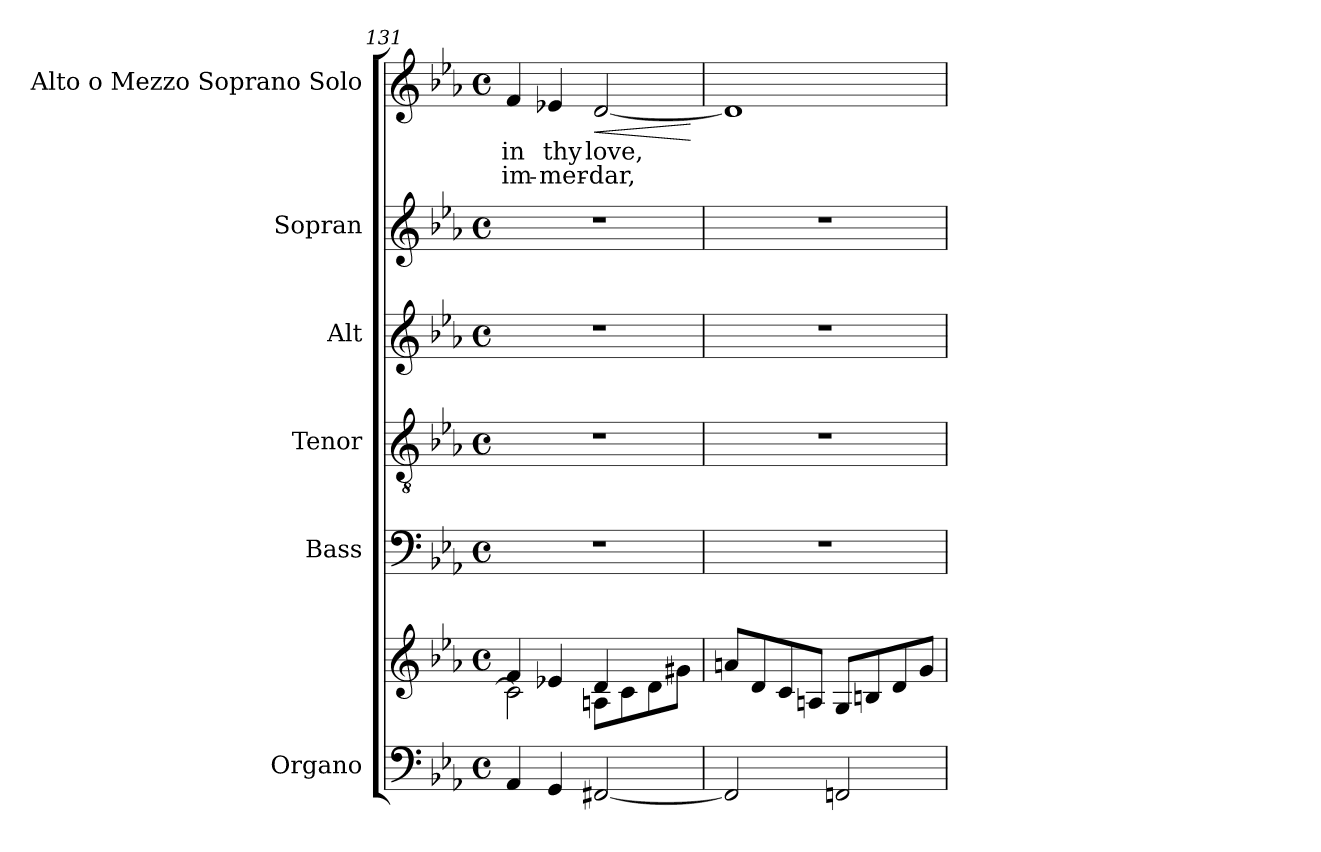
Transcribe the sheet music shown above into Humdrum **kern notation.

**kern	**kern	**kern	**kern	**kern	**kern	**kern	**text	**text	**dynam
*part6	*part6	*part5	*part4	*part3	*part2	*part1	*part1	*part1	*part1
*staff7	*staff6	*staff5	*staff4	*staff3	*staff2	*staff1	*staff1	*staff1	*staff1
*I"Organo	*	*I"Bass	*I"Tenor	*I"Alt	*I"Sopran	*I"Alto o Mezzo Soprano Solo	*	*	*
*	*	*I'B	*I'T	*I'A	*I'S	*I'S o l o	*	*	*
*clefF4	*clefG2	*clefF4	*clefGv2	*clefG2	*clefG2	*clefG2	*	*	*
*k[b-e-a-]	*k[b-e-a-]	*k[b-e-a-]	*k[b-e-a-]	*k[b-e-a-]	*k[b-e-a-]	*k[b-e-a-]	*	*	*
*M4/4	*M4/4	*M4/4	*M4/4	*M4/4	*M4/4	*M4/4	*	*	*
*met(c)	*met(c)	*met(c)	*met(c)	*met(c)	*met(c)	*met(c)	*	*	*
=131	=131	=131	=131	=131	=131	=131	=131	=131	=131
*	*^	*	*	*	*	*	*	*	*
!	!	!	!	!	!	!	!	!LO:LY:b	!LO:LY:b	!
4AA-/	4f/	2c\]	1r	1r	1r	1r	4f/	in	im-	.
!	!	!	!	!	!	!	!	!LO:LY:b	!LO:LY:b	!
4GG/	4e-X/	.	.	.	.	.	4e-X/	thy	-mer-	.
!	!	!	!	!	!	!	!	!LO:LY:b	!LO:LY:b	!LO:HP:b
[2FF#X/	4d/	8An\L	.	.	.	.	[2d/	love,	-dar,	<
.	.	8c\	.	.	.	.	.	.	.	.
.	4ryy	8d\	.	.	.	.	.	.	.	.
.	.	8g#X\J	.	.	.	.	.	.	.	.
*	*v	*v	*	*	*	*	*	*	*	*
.	.	.	.	.	.	.	.	.	[
!!LO:PB:g=z
=132	=132	=132	=132	=132	=132	=132	=132	=132	=132
2FF#/]	8an/L	1r	1r	1r	1r	1d]	.	.	.
.	8d/	.	.	.	.	.	.	.	.
.	8c/	.	.	.	.	.	.	.	.
.	8An/J	.	.	.	.	.	.	.	.
2FFn/	8G/L	.	.	.	.	.	.	.	.
.	8Bn/	.	.	.	.	.	.	.	.
.	8d/	.	.	.	.	.	.	.	.
.	8g/J	.	.	.	.	.	.	.	.
=	=	=	=	=	=	=	=	=	=
*-	*-	*-	*-	*-	*-	*-	*-	*-	*-
